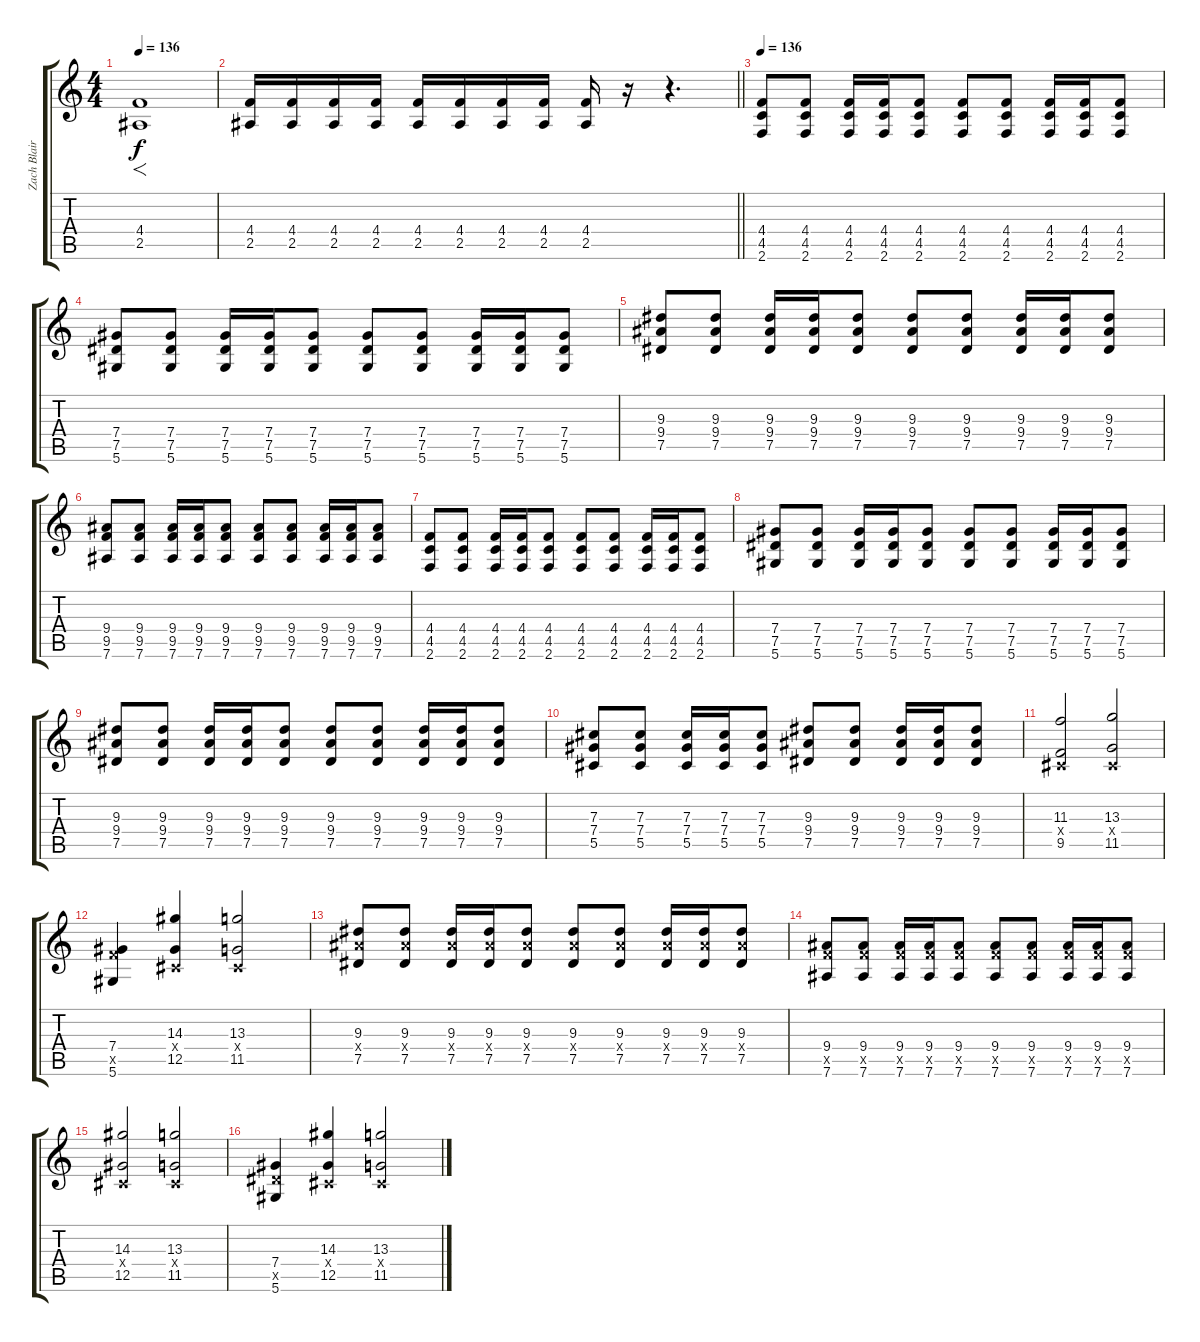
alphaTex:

\track ("Zach Blair (Distortion Guitar)" "Zach Blair") {instrument distortionguitar}
\staff {score tabs}
\tuning (Eb4 Bb3 Gb3 Db3 Ab2 Eb2) {hide}
\ts (4 4)
\tempo 136
\clef g2
\ks c
(4.4 2.5).1{f dy f} |
\barLineRight lightlight
(4.4 2.5).16 (4.4 2.5).16 (4.4 2.5).16 (4.4 2.5).16 (4.4 2.5).16 (4.4 2.5).16 (4.4 2.5).16 (4.4 2.5).16 (4.4 2.5).16 r.16 r.4{d} |
\tempo 136
(4.4 4.5 2.6).8 (4.4 4.5 2.6).8 (4.4 4.5 2.6).16 (4.4 4.5 2.6).16 (4.4 4.5 2.6).8 (4.4 4.5 2.6).8 (4.4 4.5 2.6).8 (4.4 4.5 2.6).16 (4.4 4.5 2.6).16 (4.4 4.5 2.6).8 |
(7.4 7.5 5.6).8 (7.4 7.5 5.6).8 (7.4 7.5 5.6).16 (7.4 7.5 5.6).16 (7.4 7.5 5.6).8 (7.4 7.5 5.6).8 (7.4 7.5 5.6).8 (7.4 7.5 5.6).16 (7.4 7.5 5.6).16 (7.4 7.5 5.6).8 |
(9.3 9.4 7.5).8 (9.3 9.4 7.5).8 (9.3 9.4 7.5).16 (9.3 9.4 7.5).16 (9.3 9.4 7.5).8 (9.3 9.4 7.5).8 (9.3 9.4 7.5).8 (9.3 9.4 7.5).16 (9.3 9.4 7.5).16 (9.3 9.4 7.5).8 |
(9.4 9.5 7.6).8 (9.4 9.5 7.6).8 (9.4 9.5 7.6).16 (9.4 9.5 7.6).16 (9.4 9.5 7.6).8 (9.4 9.5 7.6).8 (9.4 9.5 7.6).8 (9.4 9.5 7.6).16 (9.4 9.5 7.6).16 (9.4 9.5 7.6).8 |
(4.4 4.5 2.6).8 (4.4 4.5 2.6).8 (4.4 4.5 2.6).16 (4.4 4.5 2.6).16 (4.4 4.5 2.6).8 (4.4 4.5 2.6).8 (4.4 4.5 2.6).8 (4.4 4.5 2.6).16 (4.4 4.5 2.6).16 (4.4 4.5 2.6).8 |
(7.4 7.5 5.6).8 (7.4 7.5 5.6).8 (7.4 7.5 5.6).16 (7.4 7.5 5.6).16 (7.4 7.5 5.6).8 (7.4 7.5 5.6).8 (7.4 7.5 5.6).8 (7.4 7.5 5.6).16 (7.4 7.5 5.6).16 (7.4 7.5 5.6).8 |
(9.3 9.4 7.5).8 (9.3 9.4 7.5).8 (9.3 9.4 7.5).16 (9.3 9.4 7.5).16 (9.3 9.4 7.5).8 (9.3 9.4 7.5).8 (9.3 9.4 7.5).8 (9.3 9.4 7.5).16 (9.3 9.4 7.5).16 (9.3 9.4 7.5).8 |
(7.3 7.4 5.5).8 (7.3 7.4 5.5).8 (7.3 7.4 5.5).16 (7.3 7.4 5.5).16 (7.3 7.4 5.5).8 (9.3 9.4 7.5).8 (9.3 9.4 7.5).8 (9.3 9.4 7.5).16 (9.3 9.4 7.5).16 (9.3 9.4 7.5).8 |
(11.3 0.4{x} 9.5).2 (13.3 0.4{x} 11.5).2 |
(7.4 9.5{x} 5.6).4 (14.3 0.4{x} 12.5).4 (13.3 0.4{x} 11.5).2 |
(9.3 9.4{x} 7.5).8 (9.3 9.4{x} 7.5).8 (9.3 9.4{x} 7.5).16 (9.3 9.4{x} 7.5).16 (9.3 9.4{x} 7.5).8 (9.3 9.4{x} 7.5).8 (9.3 9.4{x} 7.5).8 (9.3 9.4{x} 7.5).16 (9.3 9.4{x} 7.5).16 (9.3 9.4{x} 7.5).8 |
(9.4 9.5{x} 7.6).8 (9.4 9.5{x} 7.6).8 (9.4 9.5{x} 7.6).16 (9.4 9.5{x} 7.6).16 (9.4 9.5{x} 7.6).8 (9.4 9.5{x} 7.6).8 (9.4 9.5{x} 7.6).8 (9.4 9.5{x} 7.6).16 (9.4 9.5{x} 7.6).16 (9.4 9.5{x} 7.6).8 |
(14.3 0.4{x} 12.5).2 (13.3 0.4{x} 11.5).2 |
(7.4 7.5{x} 5.6).4 (14.3 0.4{x} 12.5).4 (13.3 0.4{x} 11.5).2
